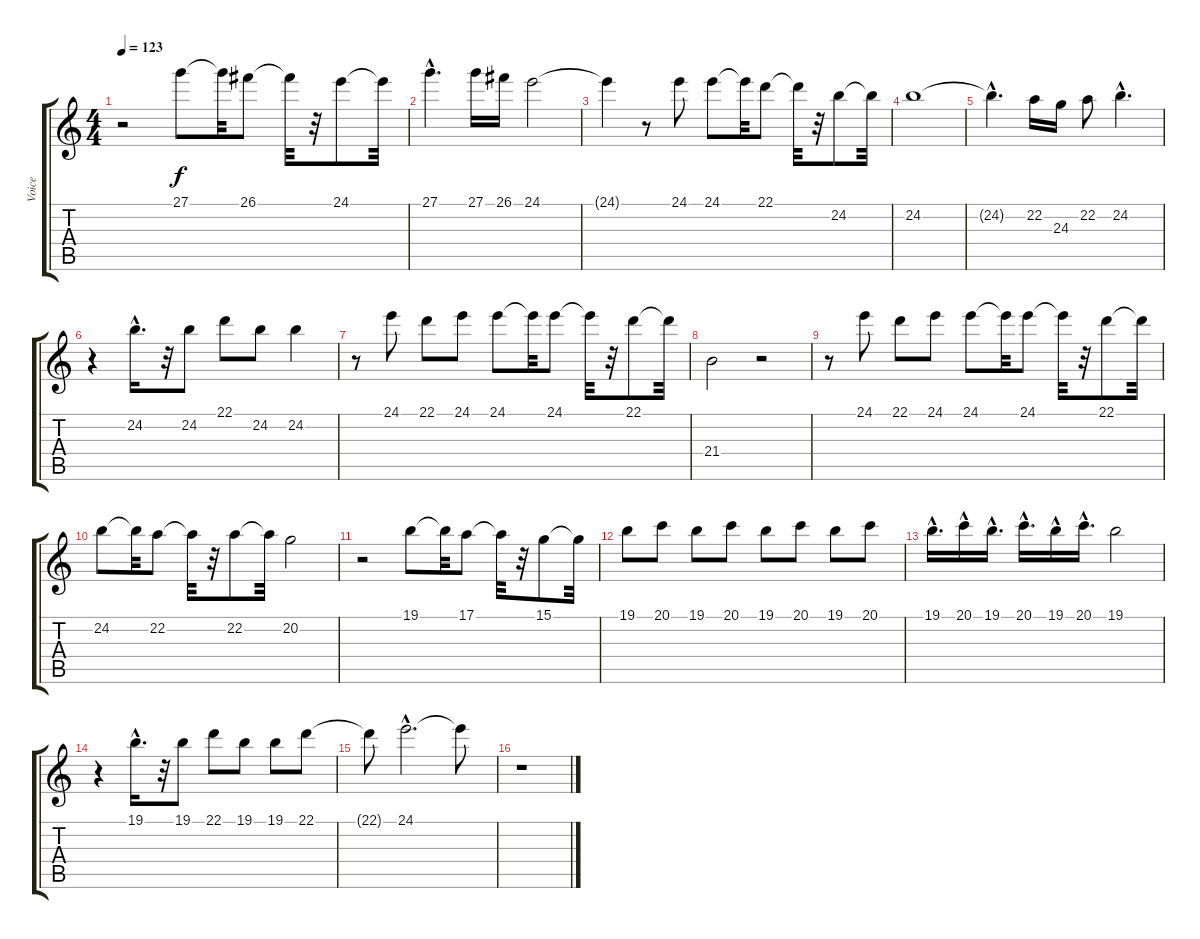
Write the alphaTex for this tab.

\track ("Voice" "Voice") {instrument lead6voice}
\staff {score tabs}
\tuning (E4 B3 G3 D3 A2 E2) {hide}
\ts (4 4)
\tempo 123
\clef g2
\ks c
r.2{dy f} 27.1.8 27.1{t}.32 26.1.8 26.1{t}.32 r.32 24.1.8 24.1{t}.32 |
27.1{hac}.4{d} 27.1.16 26.1.16 24.1.2 |
24.1{t}.4 r.8 24.1.8 24.1.8 24.1{t}.32 22.1.8 22.1{t}.32 r.32 24.2.8 24.2{t}.32 |
24.2.1 |
24.2{hac t}.4{d} 22.2.16 24.3.16 22.2.8 24.2{hac}.4{d} |
r.4 24.2{hac}.16{d} r.32 24.2.8 22.1.8 24.2.8 24.2.4 |
r.8 24.1.8 22.1.8 24.1.8 24.1.8 24.1{t}.32 24.1.8 24.1{t}.32 r.32 22.1.8 22.1{t}.32 |
21.4.2 r.2 |
r.8 24.1.8 22.1.8 24.1.8 24.1.8 24.1{t}.32 24.1.8 24.1{t}.32 r.32 22.1.8 22.1{t}.32 |
24.2.8 24.2{t}.32 22.2.8 22.2{t}.32 r.32 22.2.8 22.2{t}.32 20.2.2 |
r.2 19.1.8 19.1{t}.32 17.1.8 17.1{t}.32 r.32 15.1.8 15.1{t}.32 |
19.1.8 20.1.8 19.1.8 20.1.8 19.1.8 20.1.8 19.1.8 20.1.8 |
19.1{hac}.16{d} 20.1{hac}.16 19.1{hac}.16{d} 20.1{hac}.16{d} 19.1{hac}.16 20.1{hac}.16{d} 19.1.2 |
r.4 19.1{hac}.16{d} r.32 19.1.8 22.1.8 19.1.8 19.1.8 22.1.8 |
22.1{t}.8 24.1{hac}.2{d} 24.1{t}.8 |
r.1
